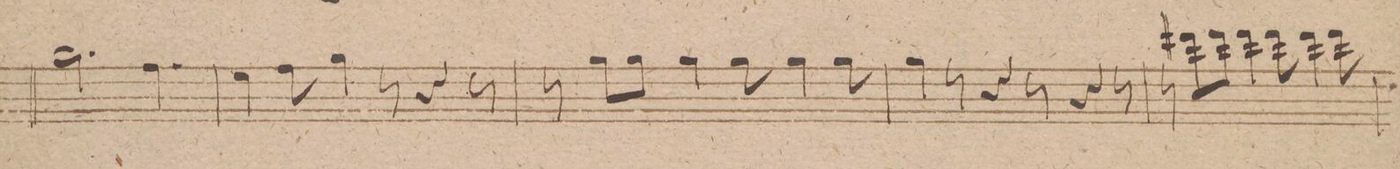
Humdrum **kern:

**kern	**dynam
*I"Flauto 2do	*
*clefG2	*
*k[f#]	*
*M9/8	*
2.gg\	.
4.ff#\	.
=73	=73
4ee\	.
8ff#\	.
4gg\	.
8r	.
8r	.
4r	.
=74	=74
8r	.
8gg\L	.
8gg\J	.
4gg\	.
8gg\	.
4gg\	.
8gg\	.
=75	=75
4gg\	.
8r	.
4r	.
8r	.
4r	.
8r	.
=76	=76
8r	.
8ddd#X\L	.
8ddd#\J	.
4ddd#\	.
8ddd#\	.
4ddd#\	.
8ddd#\	.
=77	=77
*-	*-
